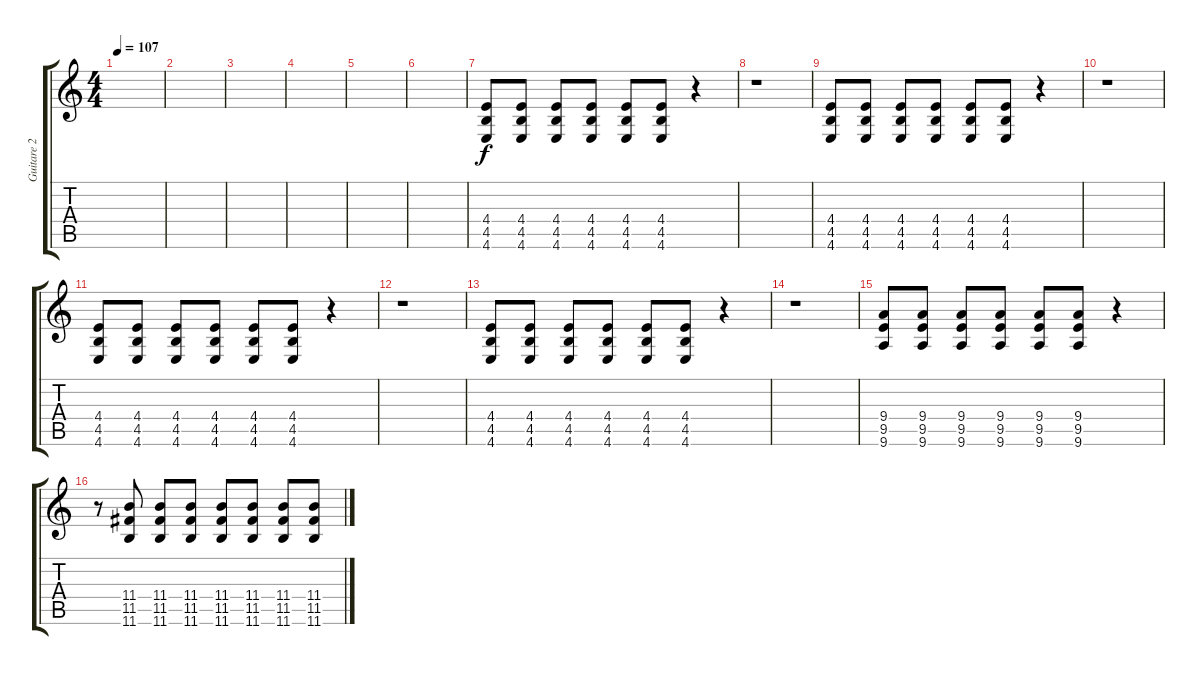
\track ("Guitare 2" "Guitare 2") {instrument overdrivenguitar}
\staff {score tabs}
\tuning (D4 A3 F3 C3 G2 C2) {hide}
\ts (4 4)
\tempo 107
\clef g2
\ks c
|
|
|
|
|
|
(4.4 4.5 4.6).8 (4.4 4.5 4.6).8 (4.4 4.5 4.6).8 (4.4 4.5 4.6).8 (4.4 4.5 4.6).8 (4.4 4.5 4.6).8 r.4 |
r.1 |
(4.4 4.5 4.6).8 (4.4 4.5 4.6).8 (4.4 4.5 4.6).8 (4.4 4.5 4.6).8 (4.4 4.5 4.6).8 (4.4 4.5 4.6).8 r.4 |
r.1 |
(4.4 4.5 4.6).8 (4.4 4.5 4.6).8 (4.4 4.5 4.6).8 (4.4 4.5 4.6).8 (4.4 4.5 4.6).8 (4.4 4.5 4.6).8 r.4 |
r.1 |
(4.4 4.5 4.6).8 (4.4 4.5 4.6).8 (4.4 4.5 4.6).8 (4.4 4.5 4.6).8 (4.4 4.5 4.6).8 (4.4 4.5 4.6).8 r.4 |
r.1 |
(9.4 9.5 9.6).8 (9.4 9.5 9.6).8 (9.4 9.5 9.6).8 (9.4 9.5 9.6).8 (9.4 9.5 9.6).8 (9.4 9.5 9.6).8 r.4 |
r.8 (11.4 11.5 11.6).8 (11.4 11.5 11.6).8 (11.4 11.5 11.6).8 (11.4 11.5 11.6).8 (11.4 11.5 11.6).8 (11.4 11.5 11.6).8 (11.4 11.5 11.6).8
